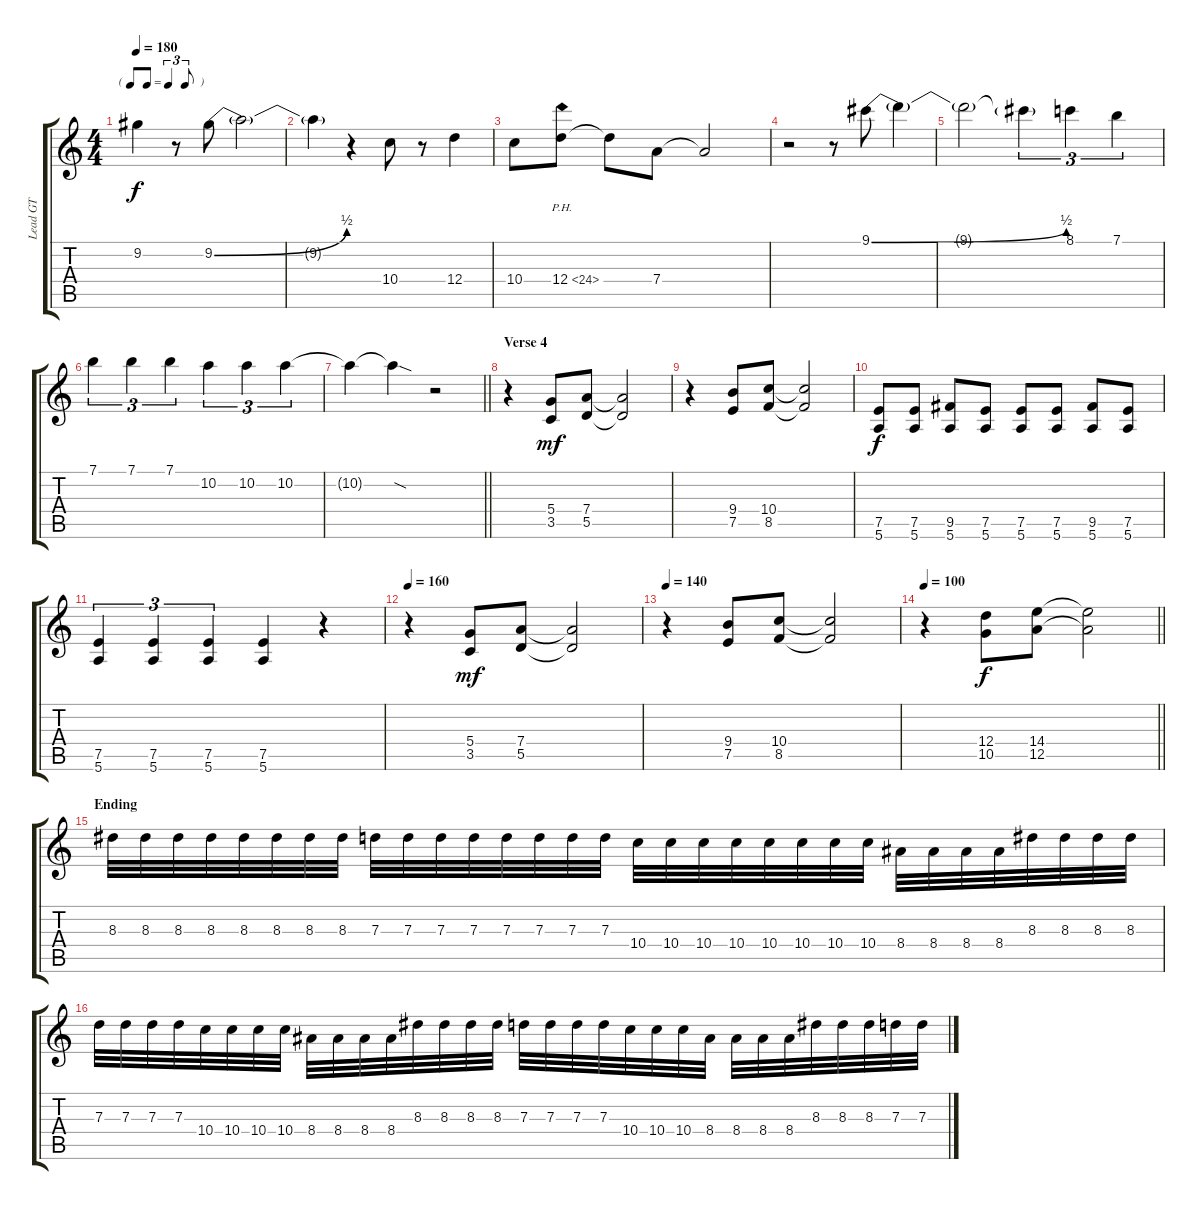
\track ("Lead GT" "Lead GT") {instrument overdrivenguitar}
\staff {score tabs}
\tuning (E4 B3 G3 D3 A2 E2) {hide}
\ts (4 4)
\tf triplet8th
\tempo 180
\clef g2
\ks c
9.2{t}.4{dy f} r.8 9.2{be (bend 0 0 60 2)}.8 9.2{t}.2 |
9.2{t}.4 r.4 10.4.8 r.8 12.4.4 |
10.4.8 12.4{ph 12}.8 12.4{t}.8 7.4.8 7.4{t}.2 |
r.2 r.8 9.1{be (bend 0 0 60 2)}.8 9.1{t}.4 |
9.1{t}.2 9.1{t}.4{tu (3 2)} 8.1.4{tu (3 2)} 7.1.4{tu (3 2)} |
7.1.4{tu (3 2)} 7.1.4{tu (3 2)} 7.1.4{tu (3 2)} 10.2.4{tu (3 2)} 10.2.4{tu (3 2)} 10.2.4{tu (3 2)} |
\barLineRight lightlight
10.2{t}.4 10.2{sod t}.4 r.2 |
\section ("" "Verse 4")
r.4 (5.4 3.5).8{dy mf} (7.4 5.5).8 (7.4{t} 5.5{t}).2 |
r.4 (9.4 7.5).8 (10.4 8.5).8 (10.4{t} 8.5{t}).2 |
(7.5 5.6).8{dy f} (7.5 5.6).8 (9.5 5.6).8 (7.5 5.6).8 (7.5 5.6).8 (7.5 5.6).8 (9.5 5.6).8 (7.5 5.6).8 |
(7.5 5.6).4{tu (3 2)} (7.5 5.6).4{tu (3 2)} (7.5 5.6).4{tu (3 2)} (7.5 5.6).4 r.4 |
\tempo 160
r.4 (5.4 3.5).8{dy mf} (7.4 5.5).8 (7.4{t} 5.5{t}).2 |
\tempo 140
r.4 (9.4 7.5).8 (10.4 8.5).8 (10.4{t} 8.5{t}).2 |
\tempo 100
\barLineRight lightlight
r.4 (12.4 10.5).8{dy f} (14.4 12.5).8 (14.4{t} 12.5{t}).2 |
\section ("" "Ending")
8.3.32 8.3.32 8.3.32 8.3.32 8.3.32 8.3.32 8.3.32 8.3.32 7.3.32 7.3.32 7.3.32 7.3.32 7.3.32 7.3.32 7.3.32 7.3.32 10.4.32 10.4.32 10.4.32 10.4.32 10.4.32 10.4.32 10.4.32 10.4.32 8.4.32 8.4.32 8.4.32 8.4.32 8.3.32 8.3.32 8.3.32 8.3.32 |
7.3.32 7.3.32 7.3.32 7.3.32 10.4.32 10.4.32 10.4.32 10.4.32 8.4.32 8.4.32 8.4.32 8.4.32 8.3.32 8.3.32 8.3.32 8.3.32 7.3.32 7.3.32 7.3.32 7.3.32 10.4.32 10.4.32 10.4.32 8.4.32 8.4.32 8.4.32 8.4.32 8.3.32 8.3.32 8.3.32 7.3.32 7.3.32
